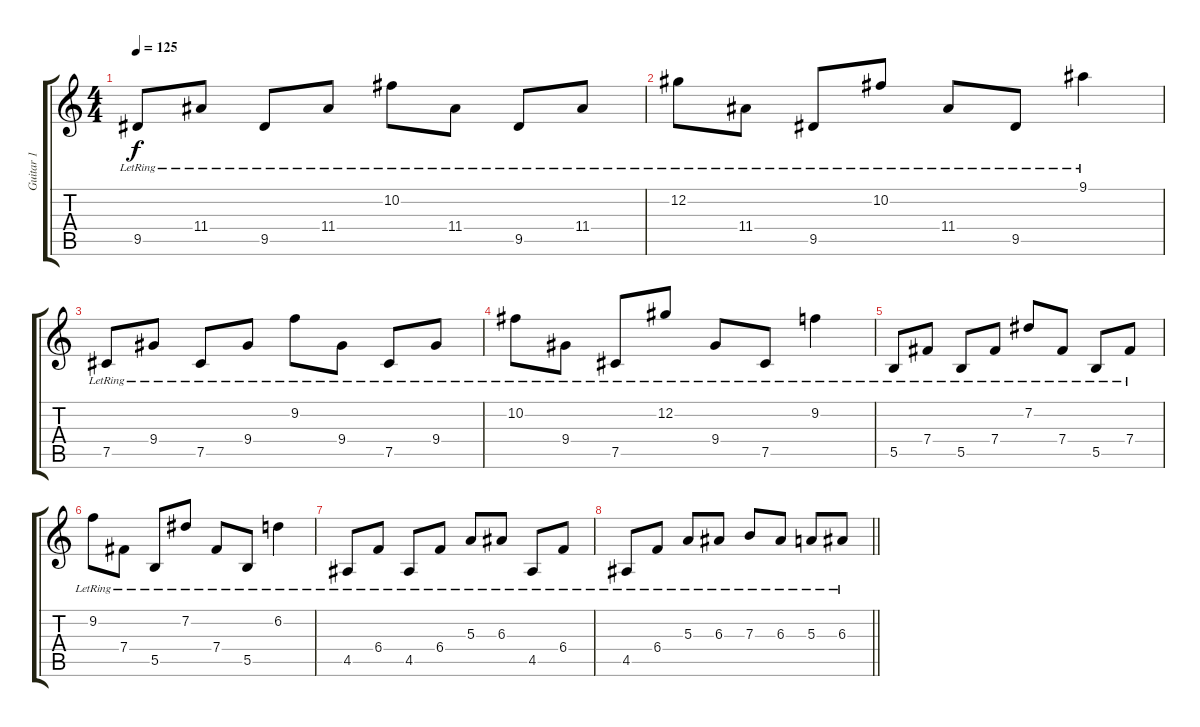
\track ("Guitar 1" "Guitar 1") {instrument electricguitarjazz}
\staff {score tabs}
\tuning (Db4 Ab3 E3 B2 Gb2 B1) {hide}
\ts (4 4)
\tempo 125
\clef g2
\ks c
9.5{lr}.8{dy f} 11.4{lr}.8 9.5{lr}.8 11.4{lr}.8 10.2{lr}.8 11.4{lr}.8 9.5{lr}.8 11.4{lr}.8 |
12.2{lr}.8 11.4{lr}.8 9.5{lr}.8 10.2{lr}.8 11.4{lr}.8 9.5{lr}.8 9.1{lr}.4 |
7.5{lr}.8 9.4{lr}.8 7.5{lr}.8 9.4{lr}.8 9.2{lr}.8 9.4{lr}.8 7.5{lr}.8 9.4{lr}.8 |
10.2{lr}.8 9.4{lr}.8 7.5{lr}.8 12.2{lr}.8 9.4{lr}.8 7.5{lr}.8 9.2{lr}.4 |
5.5{lr}.8 7.4{lr}.8 5.5{lr}.8 7.4{lr}.8 7.2{lr}.8 7.4{lr}.8 5.5{lr}.8 7.4{lr}.8 |
9.2{lr}.8 7.4{lr}.8 5.5{lr}.8 7.2{lr}.8 7.4{lr}.8 5.5{lr}.8 6.2{lr}.4 |
4.5{lr}.8 6.4{lr}.8 4.5{lr}.8 6.4{lr}.8 5.3{lr}.8 6.3{lr}.8 4.5{lr}.8 6.4{lr}.8 |
\barLineRight lightlight
4.5{lr}.8 6.4{lr}.8 5.3{lr}.8 6.3{lr}.8 7.3{lr}.8 6.3{lr}.8 5.3{lr}.8 6.3{lr}.8
